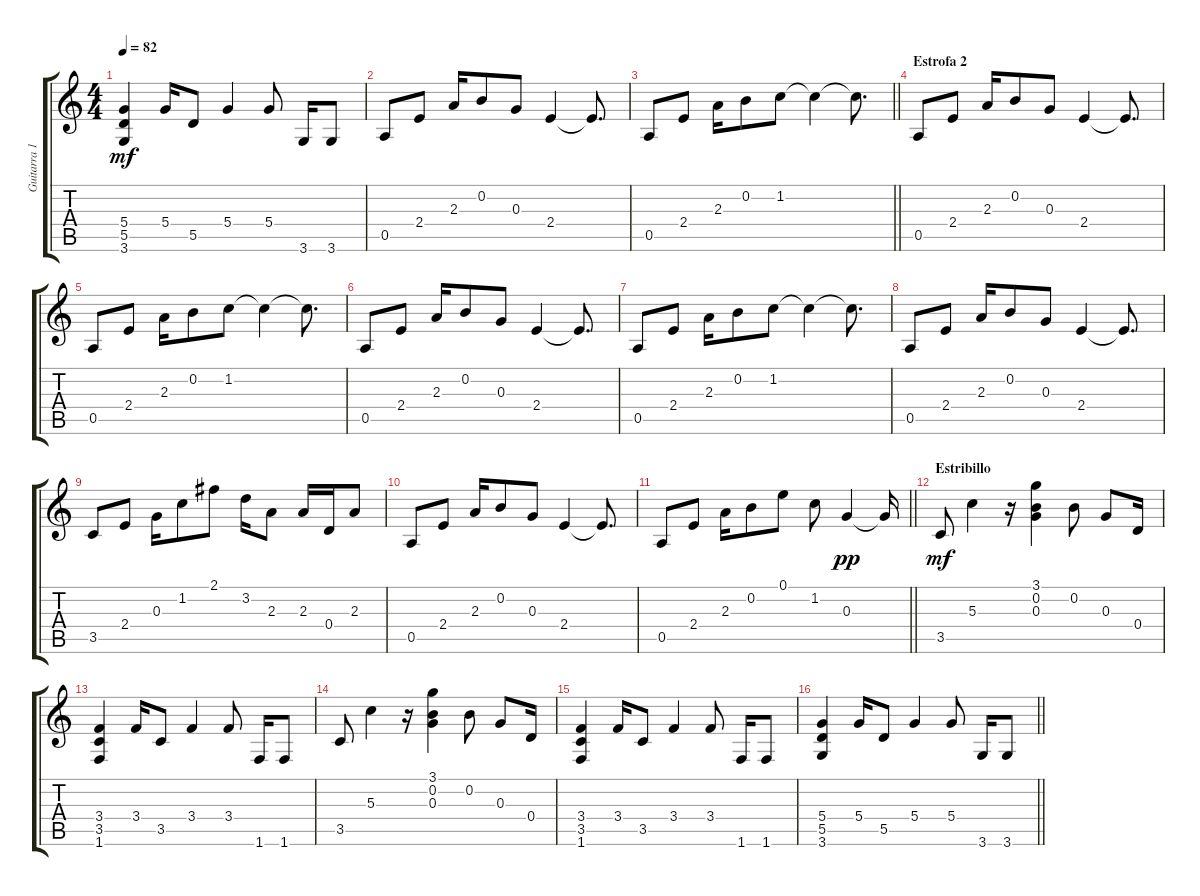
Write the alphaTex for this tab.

\track ("Guitarra 1 " "Guitarra 1") {instrument electricguitarclean}
\staff {score tabs}
\tuning (E4 B3 G3 D3 A2 E2) {hide}
\ts (4 4)
\tempo 82
\clef g2
\ks c
(5.4 5.5 3.6).4{dy mf} 5.4.16 5.5.8 5.4.4 5.4.8 3.6.16 3.6.8 |
0.5.8 2.4.8 2.3.16 0.2.8 0.3.8 2.4.4 2.4{t}.8{d} |
\barLineRight lightlight
0.5.8 2.4.8 2.3.16 0.2.8 1.2.8 1.2{t}.4 1.2{t}.8{d} |
\section ("" "Estrofa 2")
0.5.8 2.4.8 2.3.16 0.2.8 0.3.8 2.4.4 2.4{t}.8{d} |
0.5.8 2.4.8 2.3.16 0.2.8 1.2.8 1.2{t}.4 1.2{t}.8{d} |
0.5.8 2.4.8 2.3.16 0.2.8 0.3.8 2.4.4 2.4{t}.8{d} |
0.5.8 2.4.8 2.3.16 0.2.8 1.2.8 1.2{t}.4 1.2{t}.8{d} |
0.5.8 2.4.8 2.3.16 0.2.8 0.3.8 2.4.4 2.4{t}.8{d} |
3.5.8 2.4.8 0.3.16 1.2.8 2.1.8 3.2.16 2.3.8 2.3.16 0.4.16 2.3.8 |
0.5.8 2.4.8 2.3.16 0.2.8 0.3.8 2.4.4 2.4{t}.8{d} |
\barLineRight lightlight
0.5.8 2.4.8 2.3.16 0.2.8 0.1.8 1.2.8 0.3.4{dy pp} 0.3{t}.16 |
\section ("" "Estribillo")
3.5.8{dy mf} 5.3.4 r.16 (3.1 0.2 0.3).4 0.2.8 0.3.8 0.4.16 |
(3.4 3.5 1.6).4 3.4.16 3.5.8 3.4.4 3.4.8 1.6.16 1.6.8 |
3.5.8 5.3.4 r.16 (3.1 0.2 0.3).4 0.2.8 0.3.8 0.4.16 |
(3.4 3.5 1.6).4 3.4.16 3.5.8 3.4.4 3.4.8 1.6.16 1.6.8 |
\barLineRight lightlight
(5.4 5.5 3.6).4 5.4.16 5.5.8 5.4.4 5.4.8 3.6.16 3.6.8
